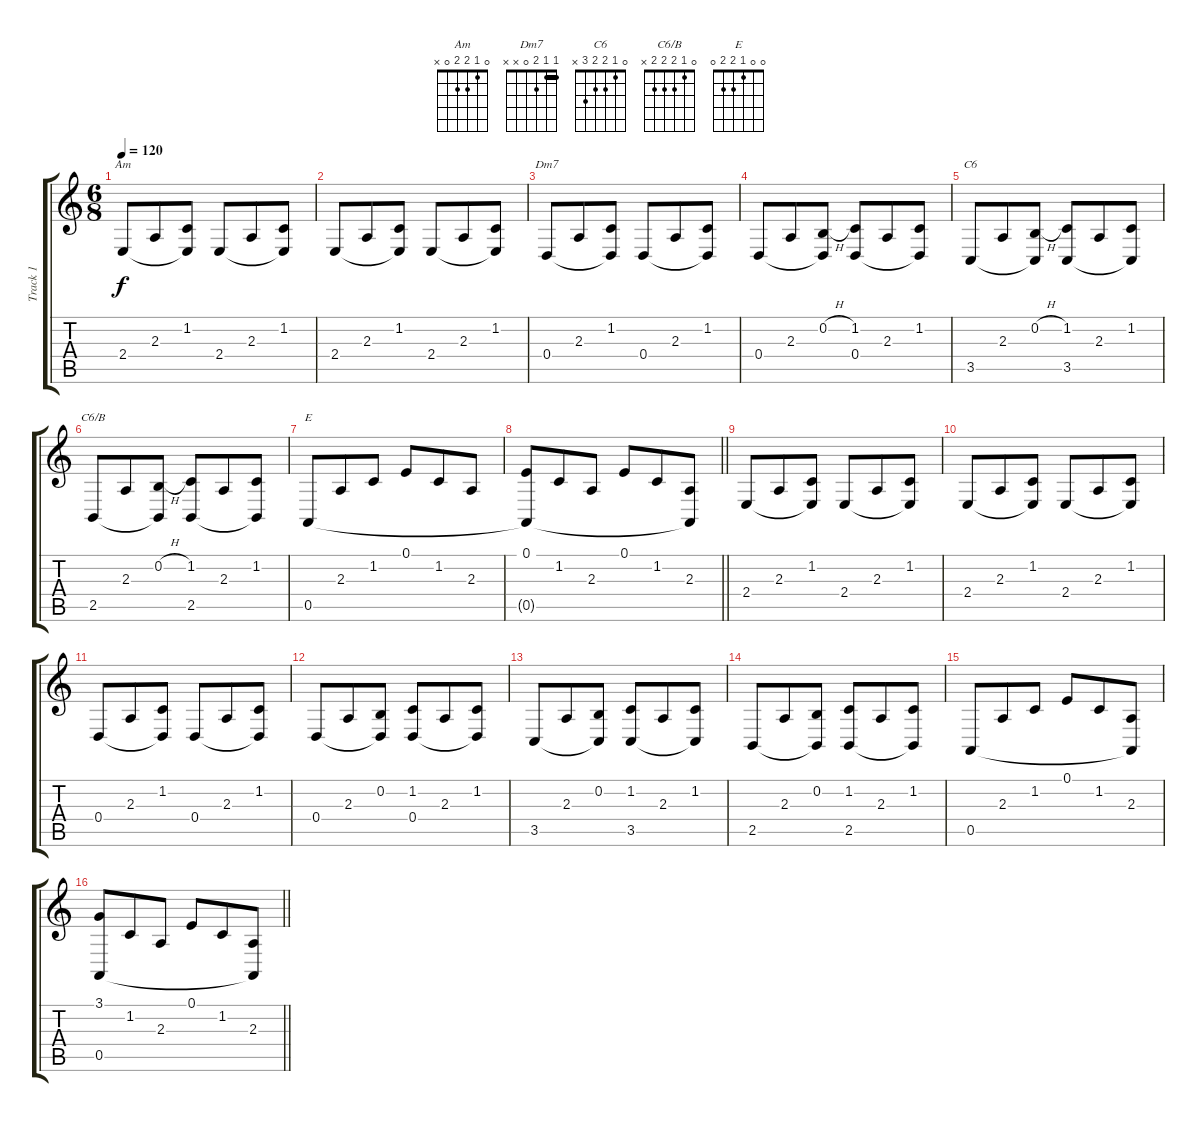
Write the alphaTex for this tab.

\track ("Track 1" "Track 1") {instrument electricpiano1}
\staff {score tabs}
\tuning (E4 B3 G3 D3 A2 E2) {hide}
\chord ("Am" 0 1 2 2 0 x)
\chord ("Dm7" 1 1 2 0 x x) {barre 1}
\chord ("C6" 0 1 2 2 3 x)
\chord ("C6/B" 0 1 2 2 2 x)
\chord ("E" 0 0 1 2 2 0)
\ts (6 8)
\tempo 120
\clef g2
\ks c
2.4.8{ch "Am" dy f instrument electricpiano1} 2.3.8 (1.2 2.4{t}).8 2.4.8 2.3.8 (1.2 2.4{t}).8 |
2.4.8 2.3.8 (1.2 2.4{t}).8 2.4.8 2.3.8 (1.2 2.4{t}).8 |
0.4.8{ch "Dm7"} 2.3.8 (1.2 0.4{t}).8 0.4.8 2.3.8 (1.2 0.4{t}).8 |
0.4.8 2.3.8 (0.2{h} 0.4{t}).8 (1.2 0.4).8 2.3.8 (1.2 0.4{t}).8 |
3.5.8{ch "C6"} 2.3.8 (0.2{h} 3.5{t}).8 (1.2 3.5).8 2.3.8 (1.2 3.5{t}).8 |
2.5.8{ch "C6/B"} 2.3.8 (0.2{h} 2.5{t}).8 (1.2 2.5).8 2.3.8 (1.2 2.5{t}).8 |
0.5.8{ch "E"} 2.3.8 1.2.8 0.1.8 1.2.8 2.3.8 |
\barLineRight lightlight
(0.1 0.5{t}).8 1.2.8 2.3.8 0.1.8 1.2.8 (2.3 0.5{t}).8 |
2.4.8 2.3.8 (1.2 2.4{t}).8 2.4.8 2.3.8 (1.2 2.4{t}).8 |
2.4.8 2.3.8 (1.2 2.4{t}).8 2.4.8 2.3.8 (1.2 2.4{t}).8 |
0.4.8 2.3.8 (1.2 0.4{t}).8 0.4.8 2.3.8 (1.2 0.4{t}).8 |
0.4.8 2.3.8 (0.2 0.4{t}).8 (1.2 0.4).8 2.3.8 (1.2 0.4{t}).8 |
3.5.8 2.3.8 (0.2 3.5{t}).8 (1.2 3.5).8 2.3.8 (1.2 3.5{t}).8 |
2.5.8 2.3.8 (0.2 2.5{t}).8 (1.2 2.5).8 2.3.8 (1.2 2.5{t}).8 |
0.5.8 2.3.8 1.2.8 0.1.8 1.2.8 (2.3 0.5{t}).8 |
\barLineRight lightlight
(3.1 0.5).8 1.2.8 2.3.8 0.1.8 1.2.8 (2.3 0.5{t}).8
